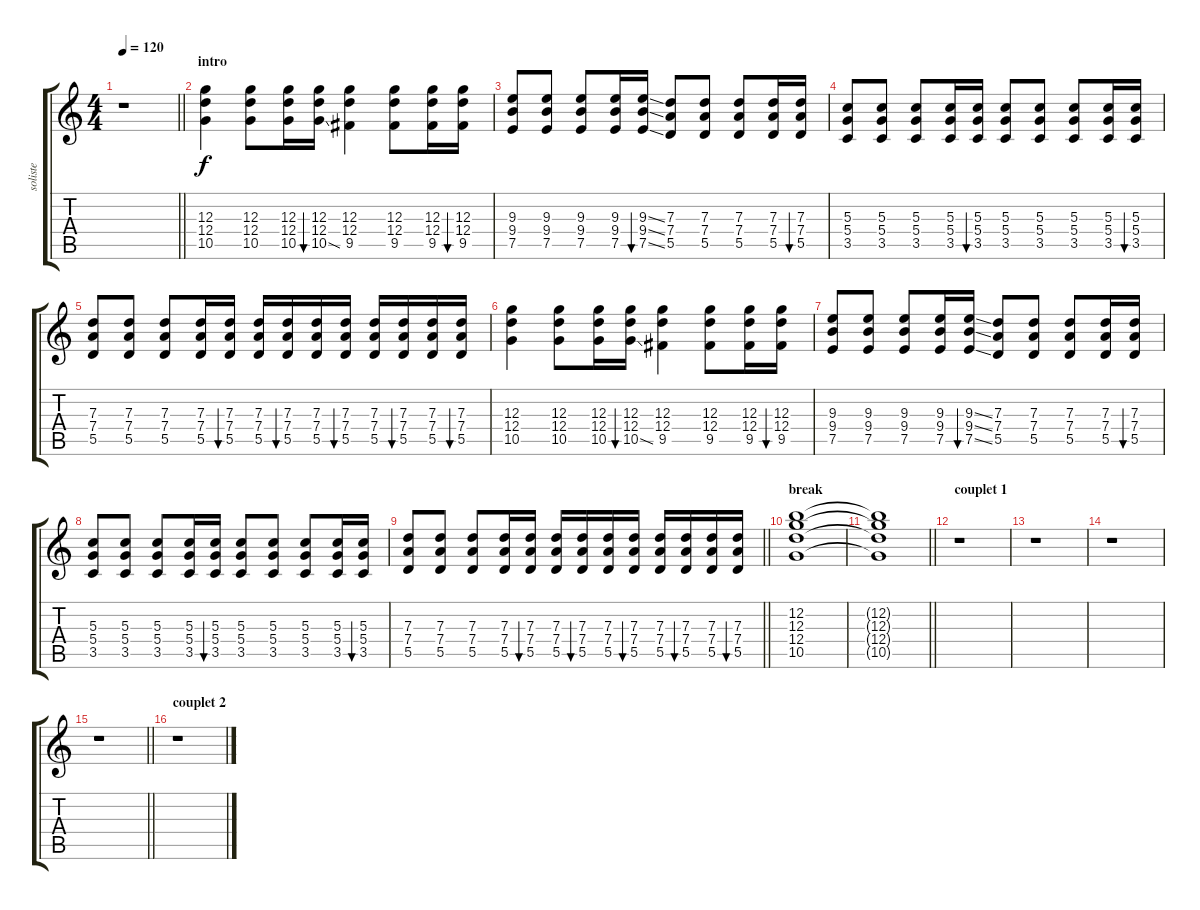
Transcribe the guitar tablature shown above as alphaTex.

\track ("soliste" "soliste") {instrument distortionguitar}
\staff {score tabs}
\tuning (E4 B3 G3 D3 A2 E2) {hide}
\ts (4 4)
\tempo 120
\clef g2
\barLineRight lightlight
\ks c
r.1{dy f instrument distortionguitar} |
\section ("" "intro")
(12.3 12.4 10.5).4 (12.3 12.4 10.5).8 (12.3 12.4 10.5).16 (12.3 12.4 10.5{ss}).16{bu 60} (12.3 12.4 9.5).4 (12.3 12.4 9.5).8 (12.3 12.4 9.5).16 (12.3 12.4 9.5).16{bu 60} |
(9.3 9.4 7.5).8 (9.3 9.4 7.5).8 (9.3 9.4 7.5).8 (9.3 9.4 7.5).16 (9.3{ss} 9.4{ss} 7.5{ss}).16{bu 60} (7.3 7.4 5.5).8 (7.3 7.4 5.5).8 (7.3 7.4 5.5).8 (7.3 7.4 5.5).16 (7.3 7.4 5.5).16{bu 60} |
(5.3 5.4 3.5).8 (5.3 5.4 3.5).8 (5.3 5.4 3.5).8 (5.3 5.4 3.5).16 (5.3 5.4 3.5).16{bu 60} (5.3 5.4 3.5).8 (5.3 5.4 3.5).8 (5.3 5.4 3.5).8 (5.3 5.4 3.5).16 (5.3 5.4 3.5).16{bu 60} |
(7.3 7.4 5.5).8 (7.3 7.4 5.5).8 (7.3 7.4 5.5).8 (7.3 7.4 5.5).16 (7.3 7.4 5.5).16{bu 60} (7.3 7.4 5.5).16 (7.3 7.4 5.5).16{bu 60} (7.3 7.4 5.5).16 (7.3 7.4 5.5).16{bu 60} (7.3 7.4 5.5).16 (7.3 7.4 5.5).16{bu 60} (7.3 7.4 5.5).16 (7.3 7.4 5.5).16{bu 60} |
(12.3 12.4 10.5).4 (12.3 12.4 10.5).8 (12.3 12.4 10.5).16 (12.3 12.4 10.5{ss}).16{bu 60} (12.3 12.4 9.5).4 (12.3 12.4 9.5).8 (12.3 12.4 9.5).16 (12.3 12.4 9.5).16{bu 60} |
(9.3 9.4 7.5).8 (9.3 9.4 7.5).8 (9.3 9.4 7.5).8 (9.3 9.4 7.5).16 (9.3{ss} 9.4{ss} 7.5{ss}).16{bu 60} (7.3 7.4 5.5).8 (7.3 7.4 5.5).8 (7.3 7.4 5.5).8 (7.3 7.4 5.5).16 (7.3 7.4 5.5).16{bu 60} |
(5.3 5.4 3.5).8 (5.3 5.4 3.5).8 (5.3 5.4 3.5).8 (5.3 5.4 3.5).16 (5.3 5.4 3.5).16{bu 60} (5.3 5.4 3.5).8 (5.3 5.4 3.5).8 (5.3 5.4 3.5).8 (5.3 5.4 3.5).16 (5.3 5.4 3.5).16{bu 60} |
\barLineRight lightlight
(7.3 7.4 5.5).8 (7.3 7.4 5.5).8 (7.3 7.4 5.5).8 (7.3 7.4 5.5).16 (7.3 7.4 5.5).16{bu 60} (7.3 7.4 5.5).16 (7.3 7.4 5.5).16{bu 60} (7.3 7.4 5.5).16 (7.3 7.4 5.5).16{bu 60} (7.3 7.4 5.5).16 (7.3 7.4 5.5).16{bu 60} (7.3 7.4 5.5).16 (7.3 7.4 5.5).16{bu 60} |
\section ("" "break")
(12.2 12.3 12.4 10.5).1{volume 0} |
\barLineRight lightlight
(12.2{t} 12.3{t} 12.4{t} 10.5{t}).1 |
\section ("" "couplet 1")
r.1 |
r.1 |
r.1 |
\barLineRight lightlight
r.1 |
\section ("" "couplet 2")
r.1
